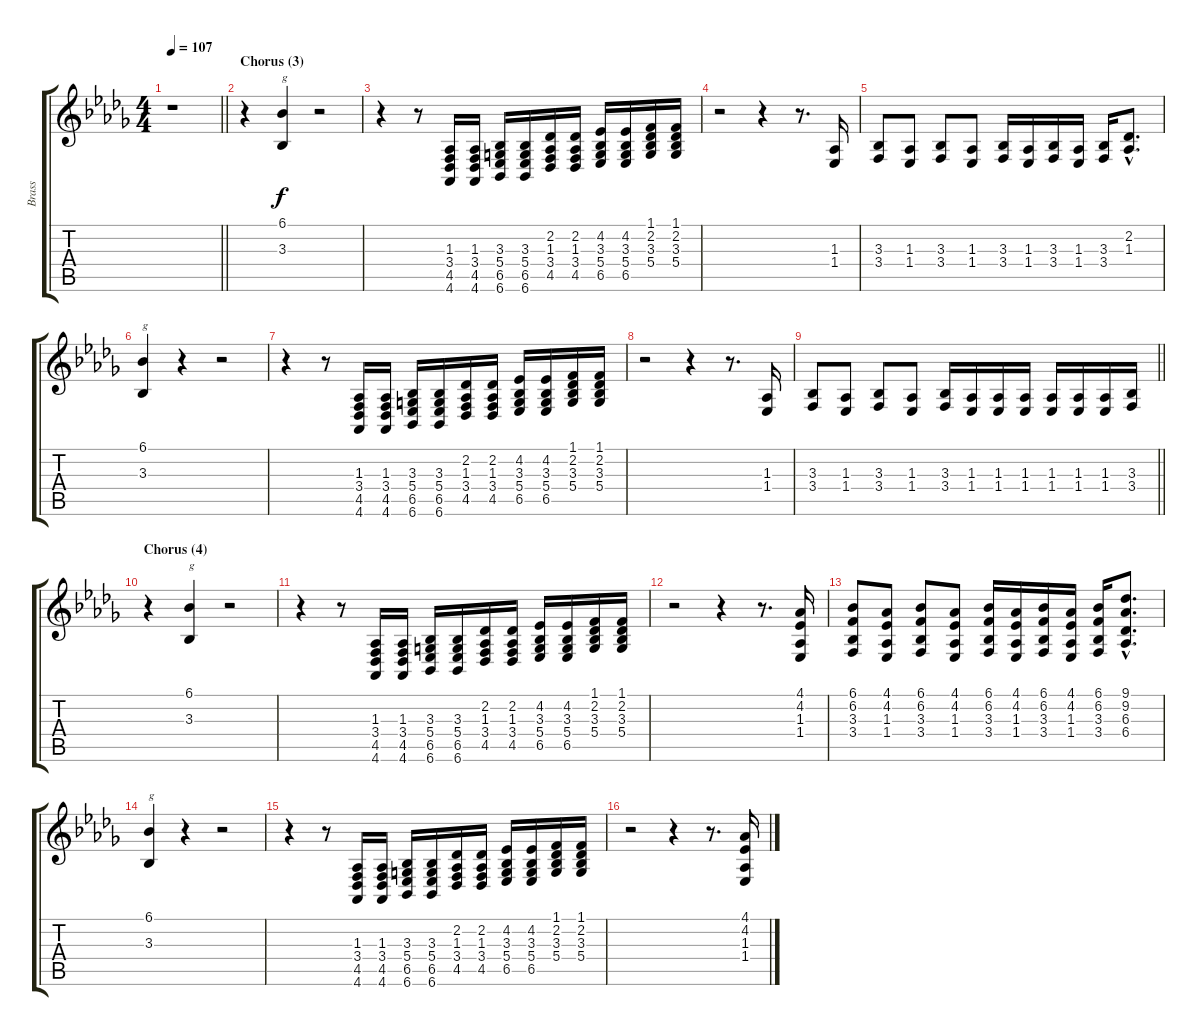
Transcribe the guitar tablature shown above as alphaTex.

\track ("Brass" "Brass") {instrument brasssection}
\staff {score tabs}
\tuning (E4 B3 G3 D3 A2 E2) {hide}
\ts (4 4)
\tempo 107
\clef g2
\barLineRight lightlight
\ks bbminor
r.1{dy f} |
\section ("" "Chorus (3)")
r.4 (6.1 3.3).4{txt "g"} r.2 |
r.4 r.8 (1.3 3.4 4.5 4.6).16 (1.3 3.4 4.5 4.6).16 (3.3 5.4 6.5 6.6).16 (3.3 5.4 6.5 6.6).16 (2.2 1.3 3.4 4.5).16 (2.2 1.3 3.4 4.5).16 (4.2 3.3 5.4 6.5).16 (4.2 3.3 5.4 6.5).16 (1.1 2.2 3.3 5.4).16 (1.1 2.2 3.3 5.4).16 |
r.2 r.4 r.8{d} (1.3 1.4).16 |
(3.3 3.4).8 (1.3 1.4).8 (3.3 3.4).8 (1.3 1.4).8 (3.3 3.4).16 (1.3 1.4).16 (3.3 3.4).16 (1.3 1.4).16 (3.3 3.4).16 (2.2{hac} 1.3{hac}).8{d} |
(6.1 3.3).4{txt "g"} r.4 r.2 |
r.4 r.8 (1.3 3.4 4.5 4.6).16 (1.3 3.4 4.5 4.6).16 (3.3 5.4 6.5 6.6).16 (3.3 5.4 6.5 6.6).16 (2.2 1.3 3.4 4.5).16 (2.2 1.3 3.4 4.5).16 (4.2 3.3 5.4 6.5).16 (4.2 3.3 5.4 6.5).16 (1.1 2.2 3.3 5.4).16 (1.1 2.2 3.3 5.4).16 |
r.2 r.4 r.8{d} (1.3 1.4).16 |
\barLineRight lightlight
(3.3 3.4).8 (1.3 1.4).8 (3.3 3.4).8 (1.3 1.4).8 (3.3 3.4).16 (1.3 1.4).16 (1.3 1.4).16 (1.3 1.4).16 (1.3 1.4).16 (1.3 1.4).16 (1.3 1.4).16 (3.3 3.4).16 |
\section ("" "Chorus (4)")
r.4 (6.1 3.3).4{txt "g"} r.2 |
r.4 r.8 (1.3 3.4 4.5 4.6).16 (1.3 3.4 4.5 4.6).16 (3.3 5.4 6.5 6.6).16 (3.3 5.4 6.5 6.6).16 (2.2 1.3 3.4 4.5).16 (2.2 1.3 3.4 4.5).16 (4.2 3.3 5.4 6.5).16 (4.2 3.3 5.4 6.5).16 (1.1 2.2 3.3 5.4).16 (1.1 2.2 3.3 5.4).16 |
r.2 r.4 r.8{d} (4.1 4.2 1.3 1.4).16 |
(6.1 6.2 3.3 3.4).8 (4.1 4.2 1.3 1.4).8 (6.1 6.2 3.3 3.4).8 (4.1 4.2 1.3 1.4).8 (6.1 6.2 3.3 3.4).16 (4.1 4.2 1.3 1.4).16 (6.1 6.2 3.3 3.4).16 (4.1 4.2 1.3 1.4).16 (6.1 6.2 3.3 3.4).16 (9.1{hac} 9.2{hac} 6.3{hac} 6.4{hac}).8{d} |
(6.1 3.3).4{txt "g"} r.4 r.2 |
r.4 r.8 (1.3 3.4 4.5 4.6).16 (1.3 3.4 4.5 4.6).16 (3.3 5.4 6.5 6.6).16 (3.3 5.4 6.5 6.6).16 (2.2 1.3 3.4 4.5).16 (2.2 1.3 3.4 4.5).16 (4.2 3.3 5.4 6.5).16 (4.2 3.3 5.4 6.5).16 (1.1 2.2 3.3 5.4).16 (1.1 2.2 3.3 5.4).16 |
r.2 r.4 r.8{d} (4.1 4.2 1.3 1.4).16
